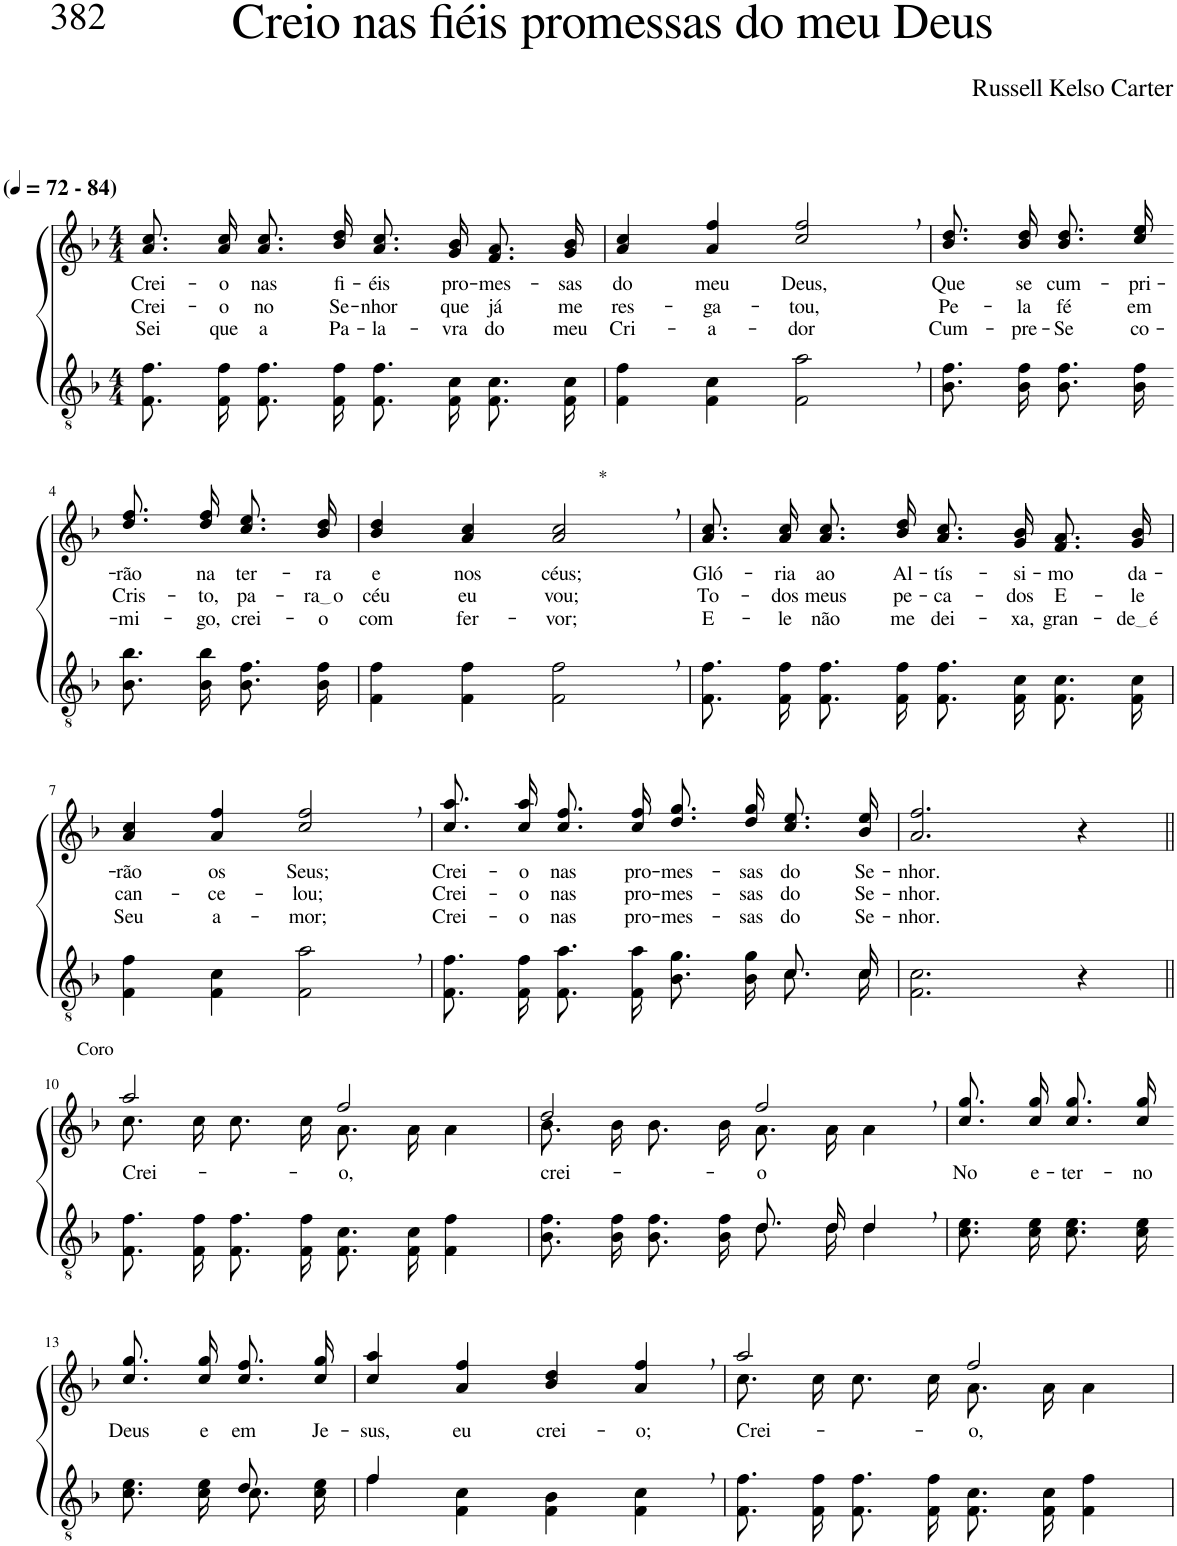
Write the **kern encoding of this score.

**kern	**kern	**text	**text	**text
*part2	*part1	*part1	*part1	*part1
*staff2	*staff1	*staff1	*staff1	*staff1
*I"Parte III e IV	*I"Parte I e II	*	*	*
*clefGv2	*clefG2	*	*	*
*Trd4c7	*Trd4c7	*	*	*
*k[b-]	*k[b-]	*	*	*
*M4/4	*M4/4	*	*	*
*MM72	*MM72	*	*	*
=1	=1	=1	=1	=1
!	!LO:TX:a:B:t=(	!	!	!
!	!LO:TX:a:B:t=- 84)	!	!	!
!	!	!LO:LY:b	!LO:LY:b	!LO:LY:b
8.F\ 8.f\L	8.a\ 8.cc\L	Crei-	Crei-	Sei
!	!	!LO:LY:b	!LO:LY:b	!LO:LY:b
16F\ 16f\Jk	16a\ 16cc\Jk	-o	-o	que
!	!	!LO:LY:b	!LO:LY:b	!LO:LY:b
8.F\ 8.f\L	8.a\ 8.cc\L	nas	no	a
!	!	!LO:LY:b	!LO:LY:b	!LO:LY:b
16F\ 16f\Jk	16b-\ 16dd\Jk	fi-	Se-	Pa-
!	!	!LO:LY:b	!LO:LY:b	!LO:LY:b
8.F/ 8.f/L	8.a/ 8.cc/L	-éis	-nhor	-la-
!	!	!LO:LY:b	!LO:LY:b	!LO:LY:b
16F/ 16c/Jk	16g/ 16b-/Jk	pro-	que	-vra
!	!	!LO:LY:b	!LO:LY:b	!LO:LY:b
8.F/ 8.c/L	8.f/ 8.a/L	-mes-	já	do
!	!	!LO:LY:b	!LO:LY:b	!LO:LY:b
16F/ 16c/Jk	16g/ 16b-/Jk	-sas	me	meu
=2	=2	=2	=2	=2
!	!	!LO:LY:b	!LO:LY:b	!LO:LY:b
4F\ 4f\	4a/ 4cc/	do	res-	Cri-
!	!	!LO:LY:b	!LO:LY:b	!LO:LY:b
4F\ 4c\	4a/ 4ff/	meu	-ga-	-a-
!	!	!LO:LY:b	!LO:LY:b	!LO:LY:b
2F\, 2a\,	2cc/, 2ff/,	Deus,	-tou,	-dor
=3	=3	=3	=3	=3
!	!	!LO:LY:b	!LO:LY:b	!LO:LY:b
8.B-\ 8.f\L	8.b-\ 8.dd\L	Que	Pe-	Cum-
!	!	!LO:LY:b	!LO:LY:b	!LO:LY:b
16B-\ 16f\Jk	16b-\ 16dd\Jk	se	-la	-pre-
!	!	!LO:LY:b	!LO:LY:b	!LO:LY:b
8.B-\ 8.f\L	8.b-\ 8.dd\L	cum-	fé	-Se
!	!	!LO:LY:b	!LO:LY:b	!LO:LY:b
16B-\ 16f\Jk	16cc\ 16ee\Jk	-pri-	em	co-
!!LO:LB:g=z
=4-	=4-	=4-	=4-	=4-
!	!	!LO:LY:b	!LO:LY:b	!LO:LY:b
8.B-\ 8.b-\L	8.dd\ 8.ff\L	-rão	Cris-	-mi-
!	!	!LO:LY:b	!LO:LY:b	!LO:LY:b
16B-\ 16b-\Jk	16dd\ 16ff\Jk	na	-to,	-go,
!	!	!LO:LY:b	!LO:LY:b	!LO:LY:b
8.B-\ 8.f\L	8.cc\ 8.ee\L	ter-	pa-	crei-
!	!	!LO:LY:b	!LO:LY:b	!LO:LY:b
16B-\ 16f\Jk	16b-\ 16dd\Jk	-ra	ra o	-o
=5	=5	=5	=5	=5
!	!	!LO:LY:b	!LO:LY:b	!LO:LY:b
4F\ 4f\	4b-/ 4dd/	e	céu	com
!	!	!LO:LY:b	!LO:LY:b	!LO:LY:b
4F\ 4f\	4a/ 4cc/	nos	eu	fer-
!	!LO:TX:a:t=*	!	!	!
!	!	!LO:LY:b	!LO:LY:b	!LO:LY:b
2F\, 2f\,	2a/, 2cc/,	céus;	vou;	-vor;
=6	=6	=6	=6	=6
!	!	!LO:LY:b	!LO:LY:b	!LO:LY:b
8.F\ 8.f\L	8.a\ 8.cc\L	Gló-	To-	E-
!	!	!LO:LY:b	!LO:LY:b	!LO:LY:b
16F\ 16f\Jk	16a\ 16cc\Jk	-ria	-dos	-le
!	!	!LO:LY:b	!LO:LY:b	!LO:LY:b
8.F\ 8.f\L	8.a\ 8.cc\L	ao	meus	não
!	!	!LO:LY:b	!LO:LY:b	!LO:LY:b
16F\ 16f\Jk	16b-\ 16dd\Jk	Al-	pe-	me
!	!	!LO:LY:b	!LO:LY:b	!LO:LY:b
8.F/ 8.f/L	8.a/ 8.cc/L	-tís-	-ca-	dei-
!	!	!LO:LY:b	!LO:LY:b	!LO:LY:b
16F/ 16c/Jk	16g/ 16b-/Jk	-si-	-dos	-xa,
!	!	!LO:LY:b	!LO:LY:b	!LO:LY:b
8.F/ 8.c/L	8.f/ 8.a/L	-mo	E-	gran-
!	!	!LO:LY:b	!LO:LY:b	!LO:LY:b
16F/ 16c/Jk	16g/ 16b-/Jk	da-	-le	de é
!!LO:LB:g=z
=7	=7	=7	=7	=7
!	!	!LO:LY:b	!LO:LY:b	!LO:LY:b
4F\ 4f\	4a/ 4cc/	-rão	can-	Seu
!	!	!LO:LY:b	!LO:LY:b	!LO:LY:b
4F\ 4c\	4a/ 4ff/	os	-ce-	a-
!	!	!LO:LY:b	!LO:LY:b	!LO:LY:b
2F\, 2a\,	2cc/, 2ff/,	Seus;	-lou;	-mor;
=8	=8	=8	=8	=8
*^	*	*	*	*
!	!	!	!LO:LY:b	!LO:LY:b	!LO:LY:b
8.F\ 8.f\L	2.ryy	8.cc\ 8.aa\L	Crei-	Crei-	Crei-
!	!	!	!LO:LY:b	!LO:LY:b	!LO:LY:b
16F\ 16f\Jk	.	16cc\ 16aa\Jk	-o	-o	-o
!	!	!	!LO:LY:b	!LO:LY:b	!LO:LY:b
8.F\ 8.a\L	.	8.cc\ 8.ff\L	nas	nas	nas
!	!	!	!LO:LY:b	!LO:LY:b	!LO:LY:b
16F\ 16a\Jk	.	16cc\ 16ff\Jk	pro-	pro-	pro-
!	!	!	!LO:LY:b	!LO:LY:b	!LO:LY:b
8.B-\ 8.g\L	.	8.dd\ 8.gg\L	-mes-	-mes-	-mes-
!	!	!	!LO:LY:b	!LO:LY:b	!LO:LY:b
16B-\ 16g\Jk	.	16dd\ 16gg\Jk	-sas	-sas	-sas
!	!	!	!LO:LY:b	!LO:LY:b	!LO:LY:b
8.c\L	8.c/L	8.cc\ 8.ee\L	do	do	do
!	!	!	!LO:LY:b	!LO:LY:b	!LO:LY:b
16c\Jk	16c/Jk	16b-\ 16ee\Jk	Se-	Se-	Se-
=9	=9	=9	=9	=9	=9
!	!	!	!LO:LY:b	!LO:LY:b	!LO:LY:b
*v	*v	*	*	*	*
2.F\ 2.c\	2.a/ 2.ff/	-nhor.	-nhor.	-nhor.
4r	4r	.	.	.
!!LO:LB:g=z
=10||	=10||	=10||	=10||	=10||
*	*^	*	*	*
!	!LO:TX:a:t=Coro	!	!	!	!
!	!	!	!LO:LY:b	!	!
8.F\ 8.f\L	2aa/	8.cc\L	Crei-	.	.
16F\ 16f\Jk	.	16cc\Jk	.	.	.
8.F\ 8.f\L	.	8.cc\L	.	.	.
16F\ 16f\Jk	.	16cc\Jk	.	.	.
!	!	!	!LO:LY:b	!	!
8.F/ 8.c/L	2ff/	8.a\L	-o,	.	.
16F/ 16c/Jk	.	16a\Jk	.	.	.
4F\ 4f\	.	4a\	.	.	.
=11	=11	=11	=11	=11	=11
*^	*	*	*	*	*
!	!	!	!	!LO:LY:b	!	!
2ryy	8.B-\ 8.f\L	2dd/	8.b-\L	crei-	.	.
.	16B-\ 16f\Jk	.	16b-\Jk	.	.	.
.	8.B-\ 8.f\L	.	8.b-\L	.	.	.
.	16B-\ 16f\Jk	.	16b-\Jk	.	.	.
!	!	!	!	!LO:LY:b	!	!
8.d/L	8.d\L	2ff,/	8.a\L	-o	.	.
16d/Jk	16d\Jk	.	16a\Jk	.	.	.
4d,/	4d\	.	4a\	.	.	.
=12	=12	=12	=12	=12	=12	=12
!	!	!	!	!LO:LY:b	!	!
*v	*v	*	*	*	*	*
*	*v	*v	*	*	*
8.c\ 8.e\L	8.cc\ 8.gg\L	No	.	.
!	!	!LO:LY:b	!	!
16c\ 16e\Jk	16cc\ 16gg\Jk	e-	.	.
!	!	!LO:LY:b	!	!
8.c\ 8.e\L	8.cc\ 8.gg\L	-ter-	.	.
!	!	!LO:LY:b	!	!
16c\ 16e\Jk	16cc\ 16gg\Jk	-no	.	.
!!LO:LB:g=z
=13-	=13-	=13-	=13-	=13-
*^	*	*	*	*
!	!	!	!LO:LY:b	!	!
4ryy	8.c\ 8.e\L	8.cc\ 8.gg\L	Deus	.	.
!	!	!	!LO:LY:b	!	!
.	16c\ 16e\Jk	16cc\ 16gg\Jk	e	.	.
!	!	!	!LO:LY:b	!	!
8d/	8.c\L	8.cc\ 8.ff\L	em	.	.
8ryy	.	.	.	.	.
!	!	!	!LO:LY:b	!	!
.	16c\ 16e\Jk	16cc\ 16gg\Jk	Je-	.	.
=14	=14	=14	=14	=14	=14
!	!	!	!LO:LY:b	!	!
4f/	4f\	4cc/ 4aa/	-sus,	.	.
!	!	!	!LO:LY:b	!	!
2.ryy	4F\ 4c\	4a/ 4ff/	eu	.	.
!	!	!	!LO:LY:b	!	!
.	4F\ 4B-\	4b-/ 4dd/	crei-	.	.
!	!	!	!LO:LY:b	!	!
.	4F\ 4c\	4a/, 4ff/,	-o;	.	.
=15	=15	=15	=15	=15	=15
*	*	*^	*	*	*
!	!	!	!	!LO:LY:b	!	!
*v	*v	*	*	*	*	*
8.F\ 8.f\L	2aa/	8.cc\L	-Crei-	.	.
16F\ 16f\Jk	.	16cc\Jk	.	.	.
8.F\ 8.f\L	.	8.cc\L	.	.	.
16F\ 16f\Jk	.	16cc\Jk	.	.	.
!	!	!	!LO:LY:b	!	!
8.F/ 8.c/L	2ff/	8.a\L	-o,	.	.
16F/ 16c/Jk	.	16a\Jk	.	.	.
4F\ 4f\	.	4a\	.	.	.
*	*v	*v	*	*	*
=	=	=	=	=
*-	*-	*-	*-	*-
